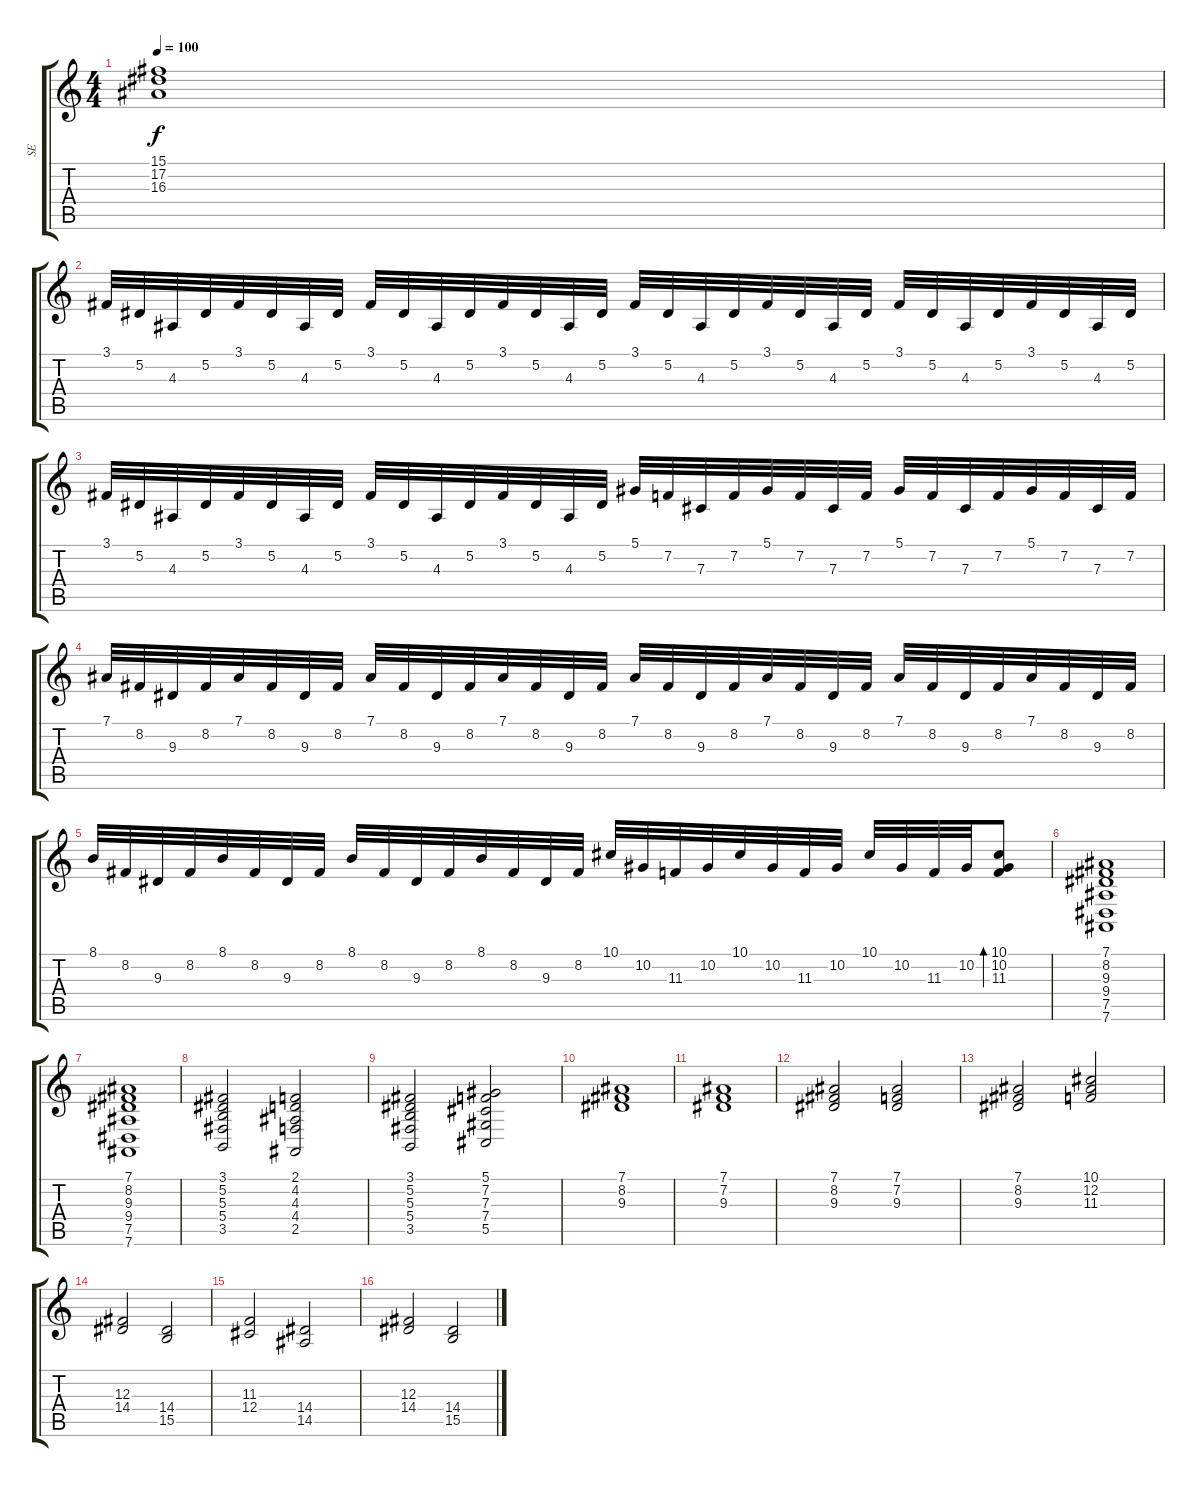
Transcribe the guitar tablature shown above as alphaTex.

\track ("SE" "SE") {instrument stringensemble1}
\staff {score tabs}
\tuning (Eb4 Bb3 Gb3 Db3 Ab2 Eb2) {hide}
\ts (4 4)
\tempo 100
\clef g2
\ks c
(15.1 17.2 16.3).1{dy f volume 0} |
3.1.32{volume 16 instrument harpsichord} 5.2.32 4.3.32 5.2.32 3.1.32 5.2.32 4.3.32 5.2.32 3.1.32 5.2.32 4.3.32 5.2.32 3.1.32 5.2.32 4.3.32 5.2.32 3.1.32 5.2.32 4.3.32 5.2.32 3.1.32 5.2.32 4.3.32 5.2.32 3.1.32 5.2.32 4.3.32 5.2.32 3.1.32 5.2.32 4.3.32 5.2.32 |
3.1.32 5.2.32 4.3.32 5.2.32 3.1.32 5.2.32 4.3.32 5.2.32 3.1.32 5.2.32 4.3.32 5.2.32 3.1.32 5.2.32 4.3.32 5.2.32 5.1.32 7.2.32 7.3.32 7.2.32 5.1.32 7.2.32 7.3.32 7.2.32 5.1.32 7.2.32 7.3.32 7.2.32 5.1.32 7.2.32 7.3.32 7.2.32 |
7.1.32{volume 16 instrument harpsichord} 8.2.32 9.3.32 8.2.32 7.1.32 8.2.32 9.3.32 8.2.32 7.1.32 8.2.32 9.3.32 8.2.32 7.1.32 8.2.32 9.3.32 8.2.32 7.1.32 8.2.32 9.3.32 8.2.32 7.1.32 8.2.32 9.3.32 8.2.32 7.1.32 8.2.32 9.3.32 8.2.32 7.1.32 8.2.32 9.3.32 8.2.32 |
8.1.32 8.2.32 9.3.32 8.2.32 8.1.32 8.2.32 9.3.32 8.2.32 8.1.32 8.2.32 9.3.32 8.2.32 8.1.32 8.2.32 9.3.32 8.2.32 10.1.32 10.2.32 11.3.32 10.2.32 10.1.32 10.2.32 11.3.32 10.2.32 10.1.32 10.2.32 11.3.32 10.2.32 (10.1 10.2 11.3).8{bd 120} |
(7.1 8.2 9.3 9.4 7.5 7.6).1{volume 13 instrument churchorgan} |
(7.1 8.2 9.3 9.4 7.5 7.6).1 |
(3.1 5.2 5.3 5.4 3.5).2 (2.1 4.2 4.3 4.4 2.5).2 |
(3.1 5.2 5.3 5.4 3.5).2 (5.1 7.2 7.3 7.4 5.5).2 |
(7.1 8.2 9.3).1 |
(7.1 7.2 9.3).1 |
(7.1 8.2 9.3).2 (7.1 7.2 9.3).2 |
(7.1 8.2 9.3).2 (10.1 12.2 11.3).2 |
(12.3 14.4).2{volume 13 instrument stringensemble1} (14.4 15.5).2 |
(11.3 12.4).2 (14.4 14.5).2 |
(12.3 14.4).2 (14.4 15.5).2
